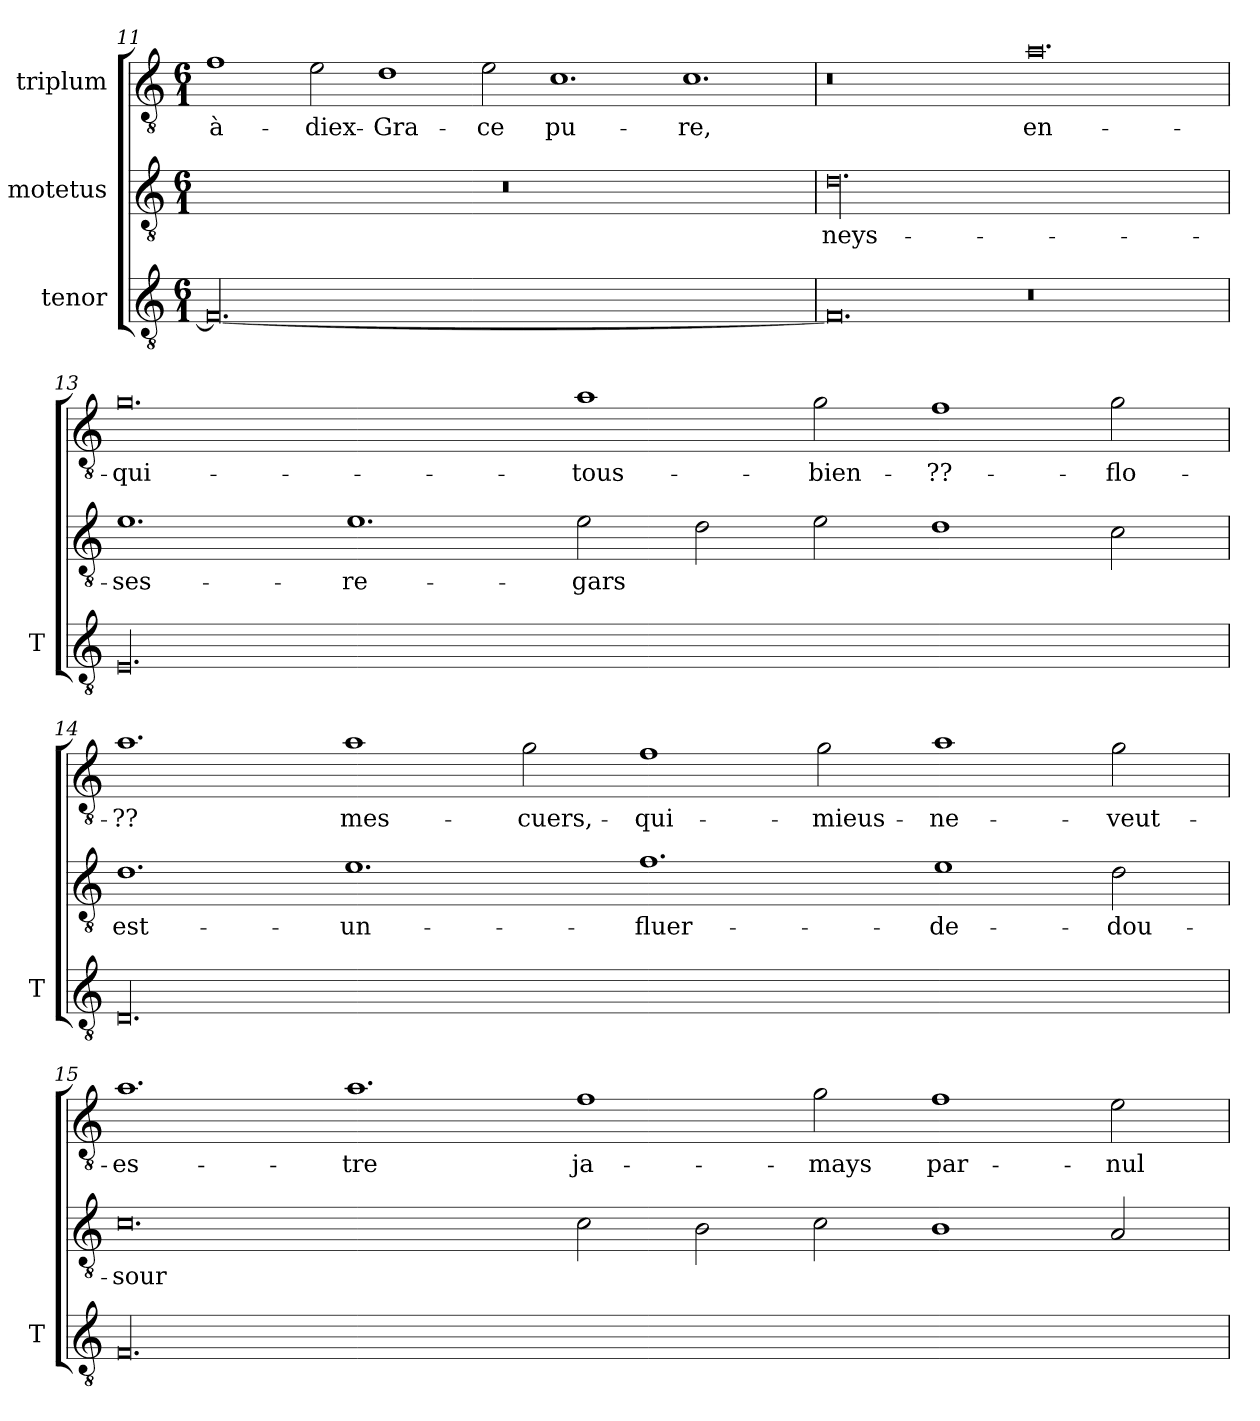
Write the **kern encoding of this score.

**kern	**kern	**text	**kern	**text
*part3	*part2	*part2	*part1	*part1
*staff3	*staff2	*staff2	*staff1	*staff1
*I"tenor	*I"motetus	*	*I"triplum	*
*I'T	*	*	*	*
*clefGv2	*clefGv2	*	*clefGv2	*
*k[]	*k[]	*	*k[]	*
*C:	*C:	*	*C:	*
*M6/1	*M6/1	*	*M6/1	*
=11	=11	=11	=11	=11
00.F_	00.r	.	1f	à-
.	.	.	2e	diex-
.	.	.	1d	Gra-
.	.	.	2e	-ce
.	.	.	1.c	pu-
.	.	.	1.c	-re,
=12	=12	=12	=12	=12
0.F]	00.d	neys-	0.r	.
0.r	.	.	0.a	en-
=13	=13	=13	=13	=13
00.E	1.e	ses-	0.g	qui-
.	1.e	re-	.	.
.	2e	-gars	1a	tous-
.	2d	.	.	.
.	2e	.	2g	bien-
.	1d	.	1f	??-
.	2c	.	2g	flo-
=14	=14	=14	=14	=14
00.D	1.d	est-	1.a	-??
.	1.e	un-	1a	mes-
.	.	.	2g	cuers,-
.	1.f	fluer-	1f	qui-
.	.	.	2g	mieus-
.	1e	de-	1a	ne-
.	2d	dou-	2g	veut-
=15	=15	=15	=15	=15
00.F	0.c	-sour	1.a	es-
.	.	.	1.a	-tre
.	2c	.	1f	ja-
.	2B	.	.	.
.	2c	.	2g	-mays
.	1B	.	1f	par-
.	2A	.	2e	nul-
=	=	=	=	=
*-	*-	*-	*-	*-
